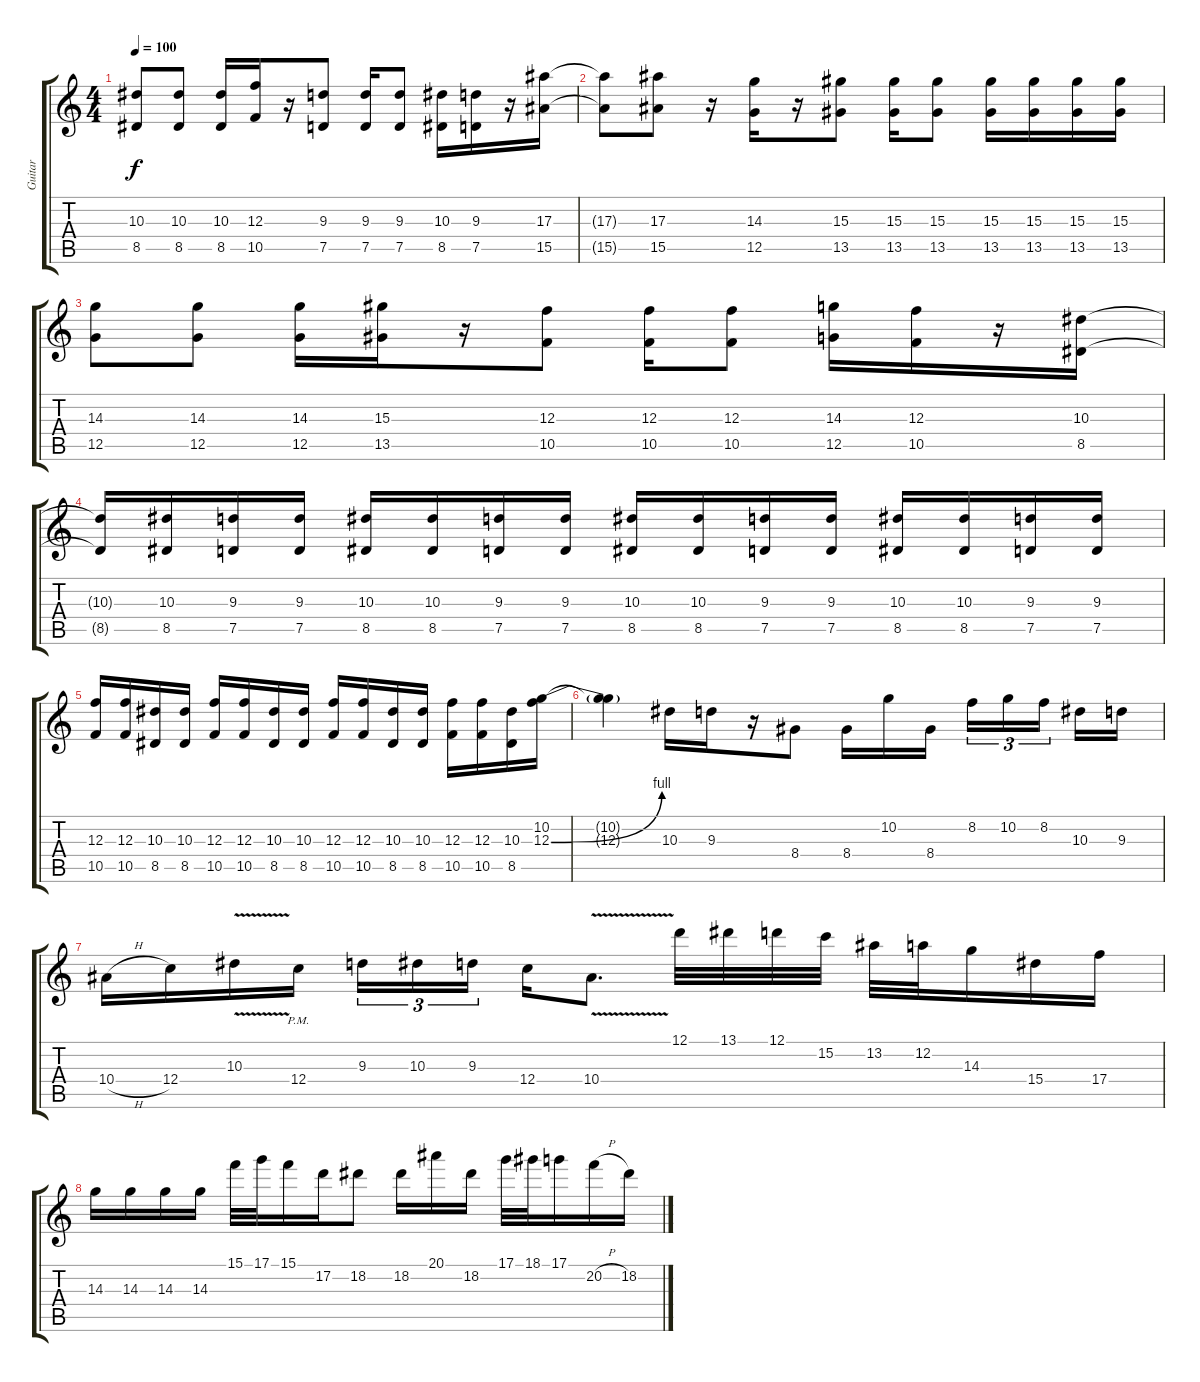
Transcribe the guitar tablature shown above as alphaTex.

\track ("Guitar" "Guitar") {instrument distortionguitar}
\staff {score tabs}
\tuning (D4 A3 F3 C3 G2 C2) {hide}
\ts (4 4)
\tempo 100
\clef g2
\ks c
(10.3 8.5).8{dy f} (10.3 8.5).8 (10.3 8.5).16 (12.3 10.5).16 r.16 (9.3 7.5).8 (9.3 7.5).16 (9.3 7.5).8 (10.3 8.5).16 (9.3 7.5).16 r.16 (17.3 15.5).16 |
(17.3{t} 15.5{t}).8 (17.3 15.5).8 r.16 (14.3 12.5).16 r.16 (15.3 13.5).8 (15.3 13.5).16 (15.3 13.5).8 (15.3 13.5).16 (15.3 13.5).16 (15.3 13.5).16 (15.3 13.5).16 |
(14.3 12.5).8 (14.3 12.5).8 (14.3 12.5).16 (15.3 13.5).16 r.16 (12.3 10.5).8 (12.3 10.5).16 (12.3 10.5).8 (14.3 12.5).16 (12.3 10.5).16 r.16 (10.3 8.5).16 |
(10.3{t} 8.5{t}).16 (10.3 8.5).16 (9.3 7.5).16 (9.3 7.5).16 (10.3 8.5).16 (10.3 8.5).16 (9.3 7.5).16 (9.3 7.5).16 (10.3 8.5).16 (10.3 8.5).16 (9.3 7.5).16 (9.3 7.5).16 (10.3 8.5).16 (10.3 8.5).16 (9.3 7.5).16 (9.3 7.5).16 |
(12.3 10.5).16 (12.3 10.5).16 (10.3 8.5).16 (10.3 8.5).16 (12.3 10.5).16 (12.3 10.5).16 (10.3 8.5).16 (10.3 8.5).16 (12.3 10.5).16 (12.3 10.5).16 (10.3 8.5).16 (10.3 8.5).16 (12.3 10.5).16 (12.3 10.5).16 (10.3 8.5).16 (10.2 12.3{be (bend 0 0 60 4)}).16 |
(10.2{t} 12.3{t}).4 10.3.16 9.3.16 r.16 8.4.8 8.4.16 10.2.16 8.4.16 8.2.16{tu (3 2)} 10.2.16{tu (3 2)} 8.2.16{tu (3 2) beam splitsecondary} 10.3.16 9.3.16 |
10.4{h}.16 12.4.16 10.3{v}.16 12.4{pm}.16 9.3.16{tu (3 2)} 10.3.16{tu (3 2)} 9.3.16{tu (3 2) beam splitsecondary} 12.4.16 10.4{v}.8{d} 12.1.32 13.1.32 12.1.32 15.2.32 13.2.32 12.2.32 14.3.16 15.4.16 17.4.16 |
14.3.16 14.3.16 14.3.16 14.3.16 15.1.32 17.1.32 15.1.16 17.2.16 18.2.8 18.2.16 20.1.16 18.2.16 17.1.32 18.1.32 17.1.16 20.2{h}.16 18.2.16
